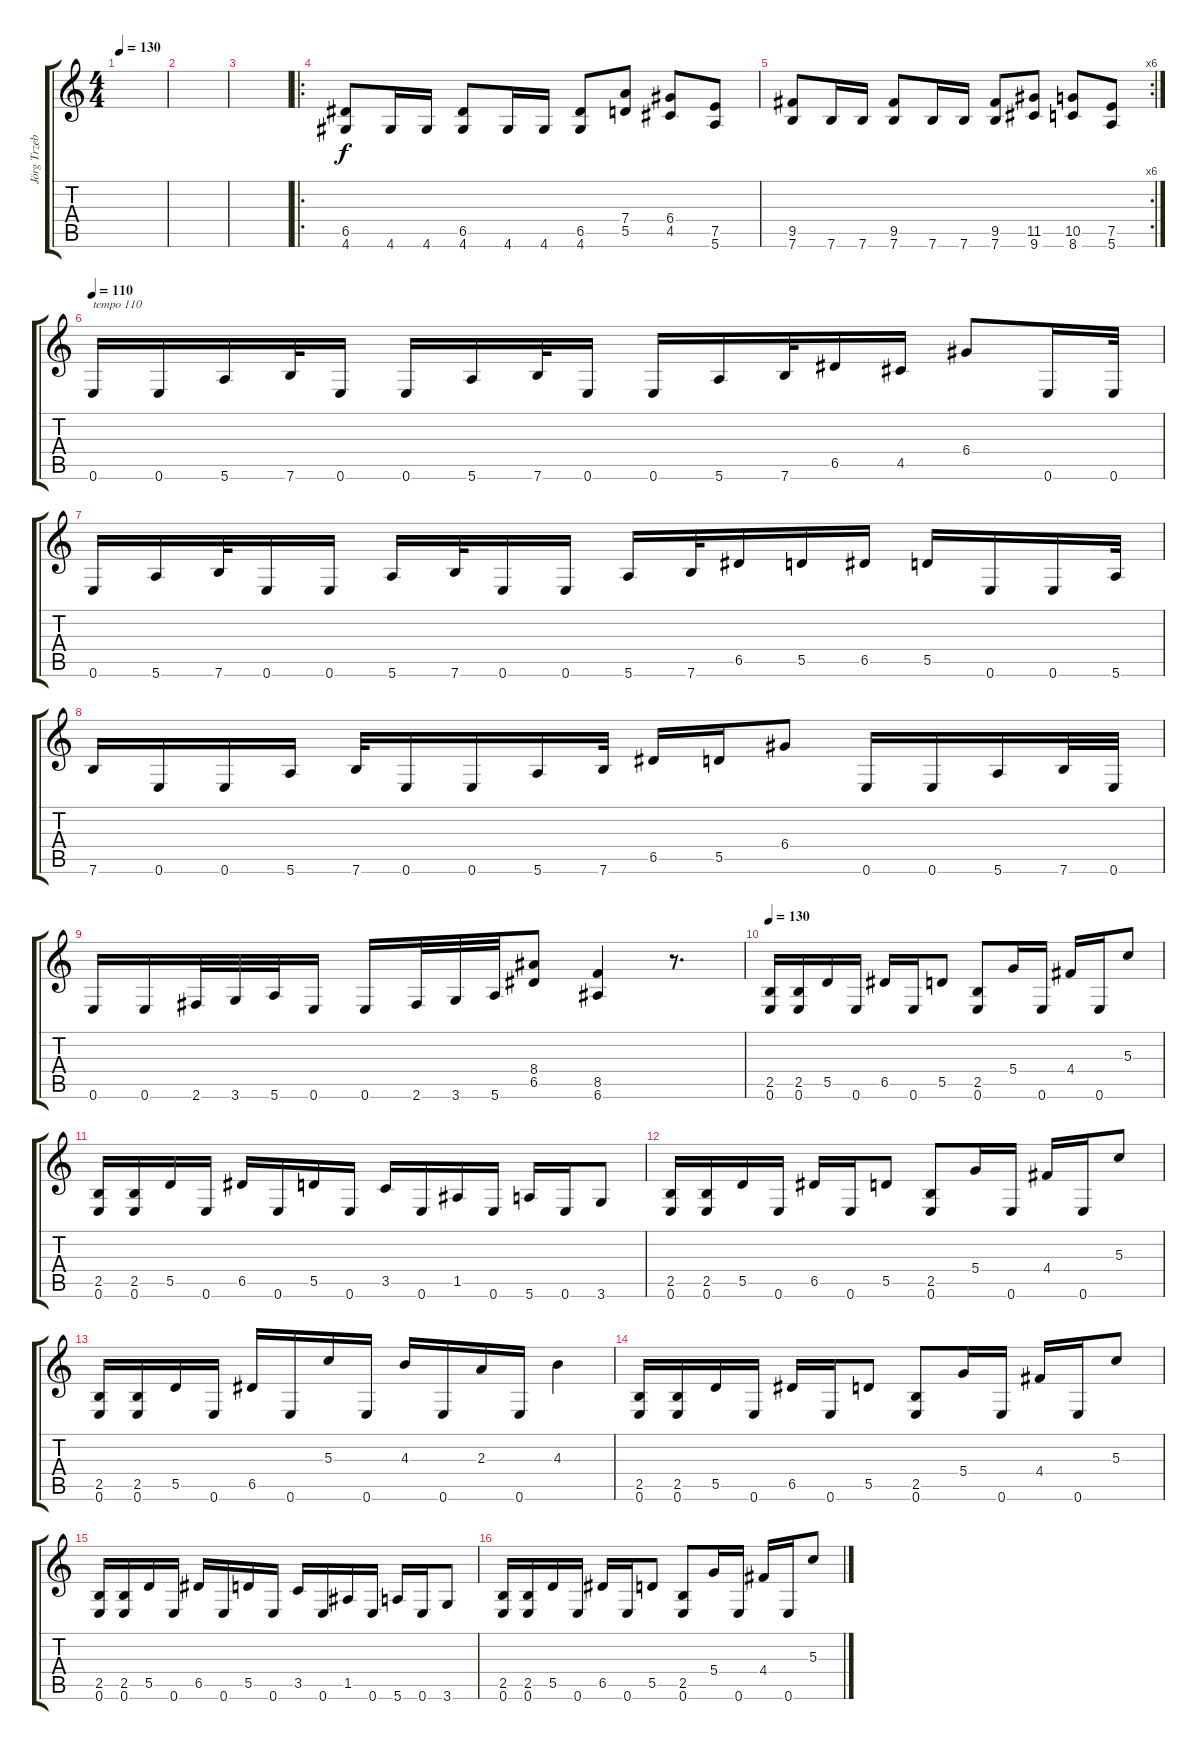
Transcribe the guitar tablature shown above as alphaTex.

\track ("Jörg Trzebiatowski " "Jörg Trzeb") {instrument distortionguitar}
\staff {score tabs}
\tuning (E4 B3 G3 D3 A2 E2) {hide}
\ts (4 4)
\tempo 130
\clef g2
\ks c
|
|
|
\ro
(6.5 4.6).8 4.6.16 4.6.16 (6.5 4.6).8 4.6.16 4.6.16 (6.5 4.6).8 (7.4 5.5).8 (6.4 4.5).8 (7.5 5.6).8 |
\rc 6
(9.5 7.6).8 7.6.16 7.6.16 (9.5 7.6).8 7.6.16 7.6.16 (9.5 7.6).8 (11.5 9.6).8 (10.5 8.6).8 (7.5 5.6).8 |
\tempo 110
0.6.16{txt "tempo 110"} 0.6.16 5.6.16 7.6.32 0.6.16 0.6.16 5.6.16 7.6.32 0.6.16 0.6.16 5.6.16 7.6.32 6.5.16 4.5.16 6.4.8 0.6.16 0.6.32 |
0.6.16 5.6.16 7.6.32 0.6.16 0.6.16 5.6.16 7.6.32 0.6.16 0.6.16 5.6.16 7.6.32 6.5.16 5.5.16 6.5.16 5.5.16 0.6.16 0.6.16 5.6.32 |
7.6.16 0.6.16 0.6.16 5.6.16 7.6.32 0.6.16 0.6.16 5.6.16 7.6.32 6.5.16 5.5.16 6.4.8 0.6.16 0.6.16 5.6.16 7.6.32 0.6.32 |
0.6.16 0.6.16 2.6.32 3.6.32 5.6.32 0.6.16 0.6.16 2.6.32 3.6.32 5.6.32 (8.4 6.5).8 (8.5 6.6).4 r.8{d} |
\tempo 130
(2.5 0.6).16 (2.5 0.6).16 5.5.16 0.6.16 6.5.16 0.6.16 5.5.8 (2.5 0.6).8 5.4.16 0.6.16 4.4.16 0.6.16 5.3.8 |
(2.5 0.6).16 (2.5 0.6).16 5.5.16 0.6.16 6.5.16 0.6.16 5.5.16 0.6.16 3.5.16 0.6.16 1.5.16 0.6.16 5.6.16 0.6.16 3.6.8 |
(2.5 0.6).16 (2.5 0.6).16 5.5.16 0.6.16 6.5.16 0.6.16 5.5.8 (2.5 0.6).8 5.4.16 0.6.16 4.4.16 0.6.16 5.3.8 |
(2.5 0.6).16 (2.5 0.6).16 5.5.16 0.6.16 6.5.16 0.6.16 5.3.16 0.6.16 4.3.16 0.6.16 2.3.16 0.6.16 4.3.4 |
(2.5 0.6).16 (2.5 0.6).16 5.5.16 0.6.16 6.5.16 0.6.16 5.5.8 (2.5 0.6).8 5.4.16 0.6.16 4.4.16 0.6.16 5.3.8 |
(2.5 0.6).16 (2.5 0.6).16 5.5.16 0.6.16 6.5.16 0.6.16 5.5.16 0.6.16 3.5.16 0.6.16 1.5.16 0.6.16 5.6.16 0.6.16 3.6.8 |
(2.5 0.6).16 (2.5 0.6).16 5.5.16 0.6.16 6.5.16 0.6.16 5.5.8 (2.5 0.6).8 5.4.16 0.6.16 4.4.16 0.6.16 5.3.8
